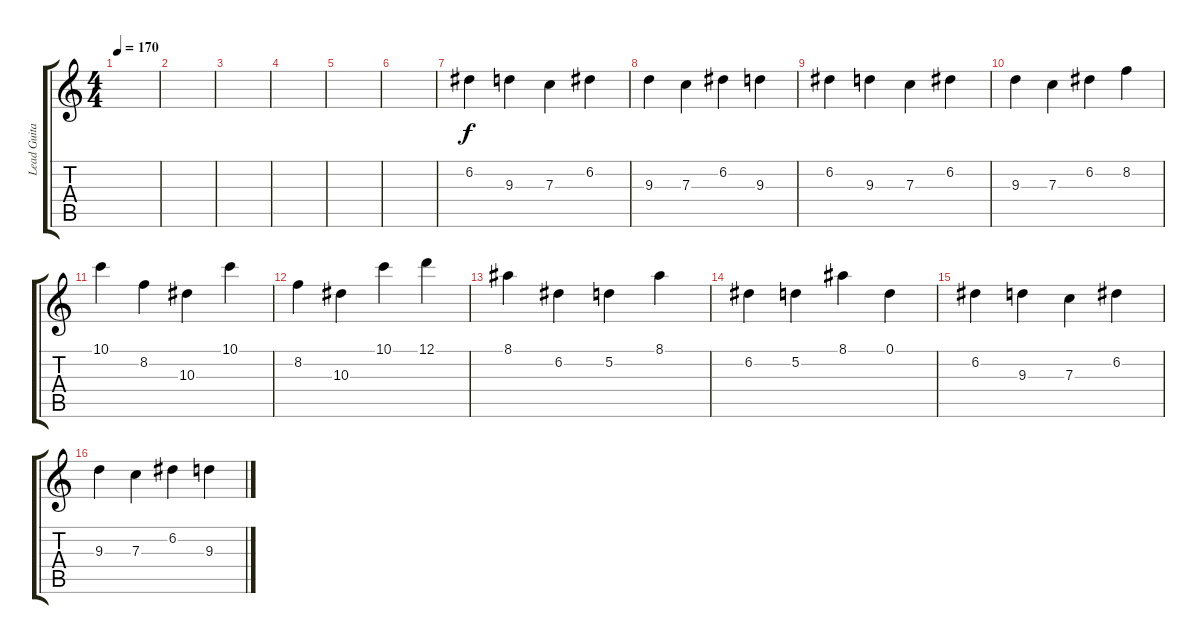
\track ("Lead Guitar (Right)" "Lead Guita") {instrument distortionguitar}
\staff {score tabs}
\tuning (D4 A3 F3 C3 G2 C2) {hide}
\ts (4 4)
\tempo 170
\clef g2
\ks c
|
|
|
|
|
|
6.2.4{instrument distortionguitar} 9.3.4 7.3.4 6.2.4 |
9.3.4 7.3.4 6.2.4 9.3.4 |
6.2.4 9.3.4 7.3.4 6.2.4 |
9.3.4 7.3.4 6.2.4 8.2.4 |
10.1.4 8.2.4 10.3.4 10.1.4 |
8.2.4 10.3.4 10.1.4 12.1.4 |
8.1.4 6.2.4 5.2.4 8.1.4 |
6.2.4 5.2.4 8.1.4 0.1.4 |
6.2.4 9.3.4 7.3.4 6.2.4 |
9.3.4 7.3.4 6.2.4 9.3.4
